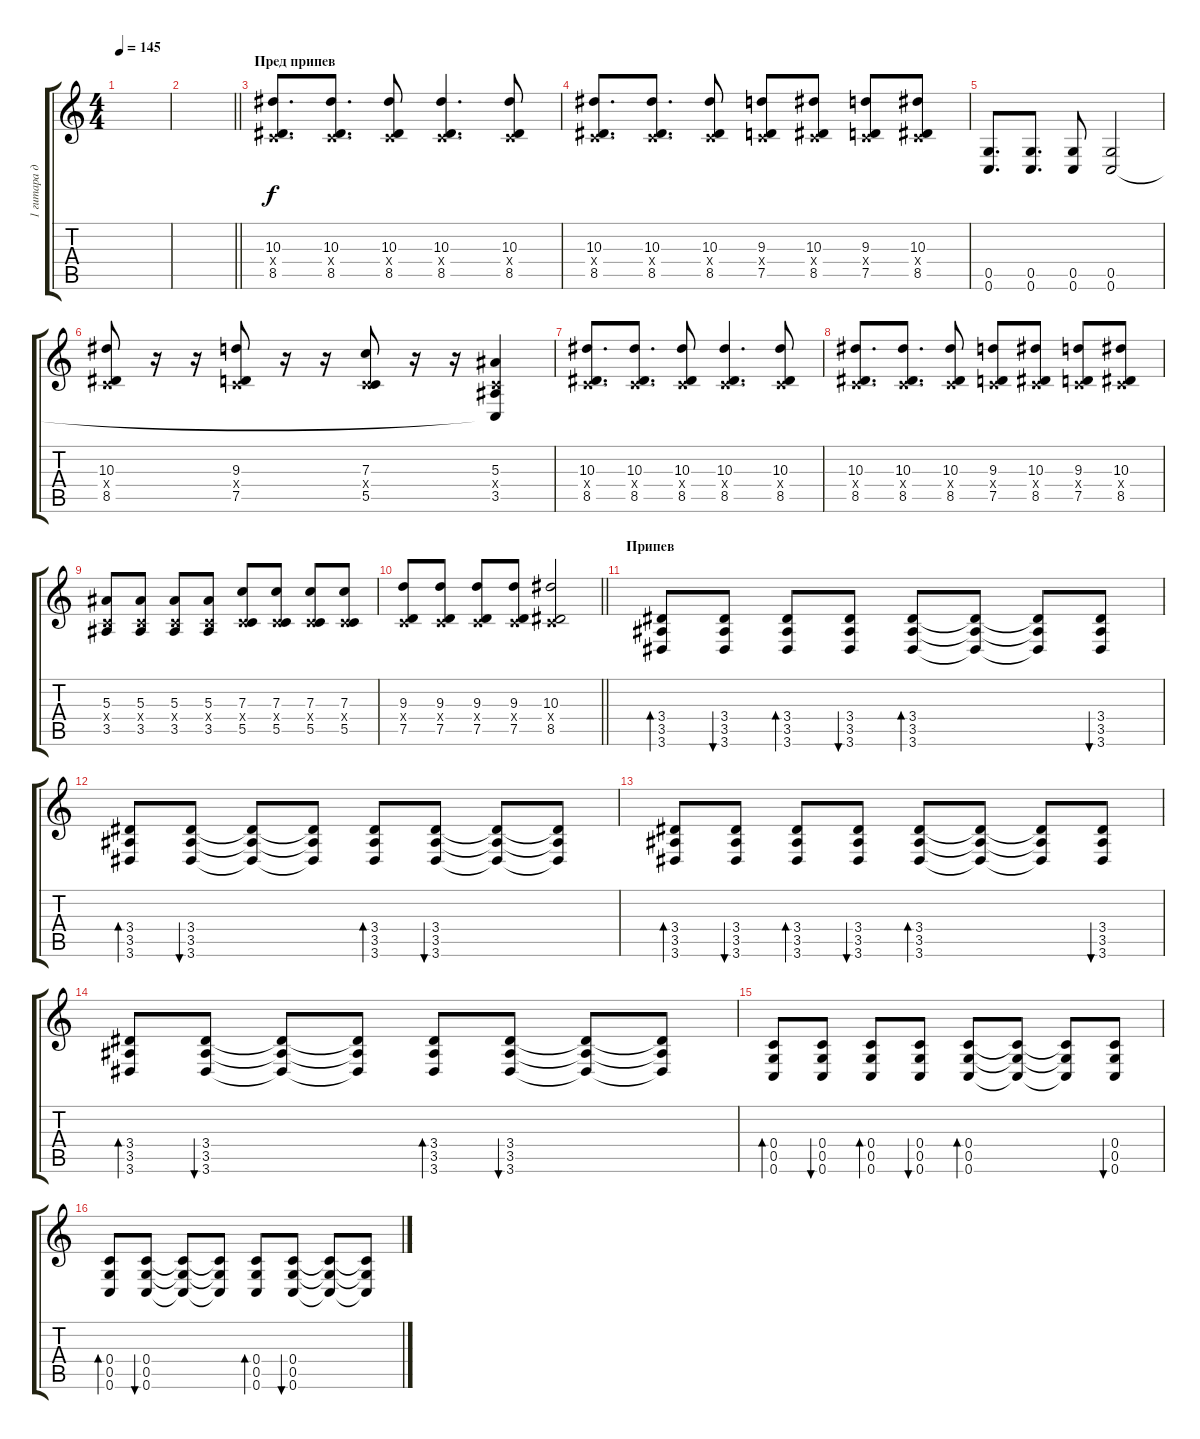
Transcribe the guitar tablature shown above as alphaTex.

\track ("1 гитара дистр" "1 гитара д") {instrument distortionguitar}
\staff {score tabs}
\tuning (D4 A3 F3 C3 G2 C2) {hide}
\ts (4 4)
\tempo 145
\clef g2
\ks c
|
\barLineRight lightlight
|
\section ("" "Пред припев")
(10.3 0.4{x} 8.5).8{d instrument distortionguitar} (10.3 0.4{x} 8.5).8{d} (10.3 0.4{x} 8.5).8 (10.3 0.4{x} 8.5).4{d} (10.3 0.4{x} 8.5).8 |
(10.3 0.4{x} 8.5).8{d} (10.3 0.4{x} 8.5).8{d} (10.3 0.4{x} 8.5).8 (9.3 0.4{x} 7.5).8 (10.3 0.4{x} 8.5).8 (9.3 0.4{x} 7.5).8 (10.3 0.4{x} 8.5).8 |
(0.5 0.6).8{d} (0.5 0.6).8{d} (0.5 0.6).8 (0.5 0.6).2 |
(10.3 0.4{x} 8.5).8 r.16 r.16 (9.3 0.4{x} 7.5).8 r.16 r.16 (7.3 0.4{x} 5.5).8 r.16 r.16 (5.3 0.4{x} 3.5 0.6{t}).4 |
(10.3 0.4{x} 8.5).8{d instrument distortionguitar} (10.3 0.4{x} 8.5).8{d} (10.3 0.4{x} 8.5).8 (10.3 0.4{x} 8.5).4{d} (10.3 0.4{x} 8.5).8 |
(10.3 0.4{x} 8.5).8{d} (10.3 0.4{x} 8.5).8{d} (10.3 0.4{x} 8.5).8 (9.3 0.4{x} 7.5).8 (10.3 0.4{x} 8.5).8 (9.3 0.4{x} 7.5).8 (10.3 0.4{x} 8.5).8 |
(5.3 0.4{x} 3.5).8 (5.3 0.4{x} 3.5).8 (5.3 0.4{x} 3.5).8 (5.3 0.4{x} 3.5).8 (7.3 0.4{x} 5.5).8 (7.3 0.4{x} 5.5).8 (7.3 0.4{x} 5.5).8 (7.3 0.4{x} 5.5).8 |
\barLineRight lightlight
(9.3 0.4{x} 7.5).8 (9.3 0.4{x} 7.5).8 (9.3 0.4{x} 7.5).8 (9.3 0.4{x} 7.5).8 (10.3 0.4{x} 8.5).2 |
\section ("" "Припев")
(3.4 3.5 3.6).8{bd 60} (3.4 3.5 3.6).8{bu 60} (3.4 3.5 3.6).8{bd 60} (3.4 3.5 3.6).8{bu 60} (3.4 3.5 3.6).8{bd 60} (3.4{t} 3.5{t} 3.6{t}).8 (3.4{t} 3.5{t} 3.6{t}).8 (3.4 3.5 3.6).8{bu 60} |
(3.4 3.5 3.6).8{bd 60} (3.4 3.5 3.6).8{bu 60} (3.4{t} 3.5{t} 3.6{t}).8 (3.4{t} 3.5{t} 3.6{t}).8 (3.4 3.5 3.6).8{bd 60} (3.4 3.5 3.6).8{bu 60} (3.4{t} 3.5{t} 3.6{t}).8 (3.4{t} 3.5{t} 3.6{t}).8 |
(3.4 3.5 3.6).8{bd 60} (3.4 3.5 3.6).8{bu 60} (3.4 3.5 3.6).8{bd 60} (3.4 3.5 3.6).8{bu 60} (3.4 3.5 3.6).8{bd 60} (3.4{t} 3.5{t} 3.6{t}).8 (3.4{t} 3.5{t} 3.6{t}).8 (3.4 3.5 3.6).8{bu 60} |
(3.4 3.5 3.6).8{bd 60} (3.4 3.5 3.6).8{bu 60} (3.4{t} 3.5{t} 3.6{t}).8 (3.4{t} 3.5{t} 3.6{t}).8 (3.4 3.5 3.6).8{bd 60} (3.4 3.5 3.6).8{bu 60} (3.4{t} 3.5{t} 3.6{t}).8 (3.4{t} 3.5{t} 3.6{t}).8 |
(0.4 0.5 0.6).8{bd 60} (0.4 0.5 0.6).8{bu 60} (0.4 0.5 0.6).8{bd 60} (0.4 0.5 0.6).8{bu 60} (0.4 0.5 0.6).8{bd 60} (0.4{t} 0.5{t} 0.6{t}).8 (0.4{t} 0.5{t} 0.6{t}).8 (0.4 0.5 0.6).8{bu 60} |
(0.4 0.5 0.6).8{bd 60} (0.4 0.5 0.6).8{bu 60} (0.4{t} 0.5{t} 0.6{t}).8 (0.4{t} 0.5{t} 0.6{t}).8 (0.4 0.5 0.6).8{bd 60} (0.4 0.5 0.6).8{bu 60} (0.4{t} 0.5{t} 0.6{t}).8 (0.4{t} 0.5{t} 0.6{t}).8
